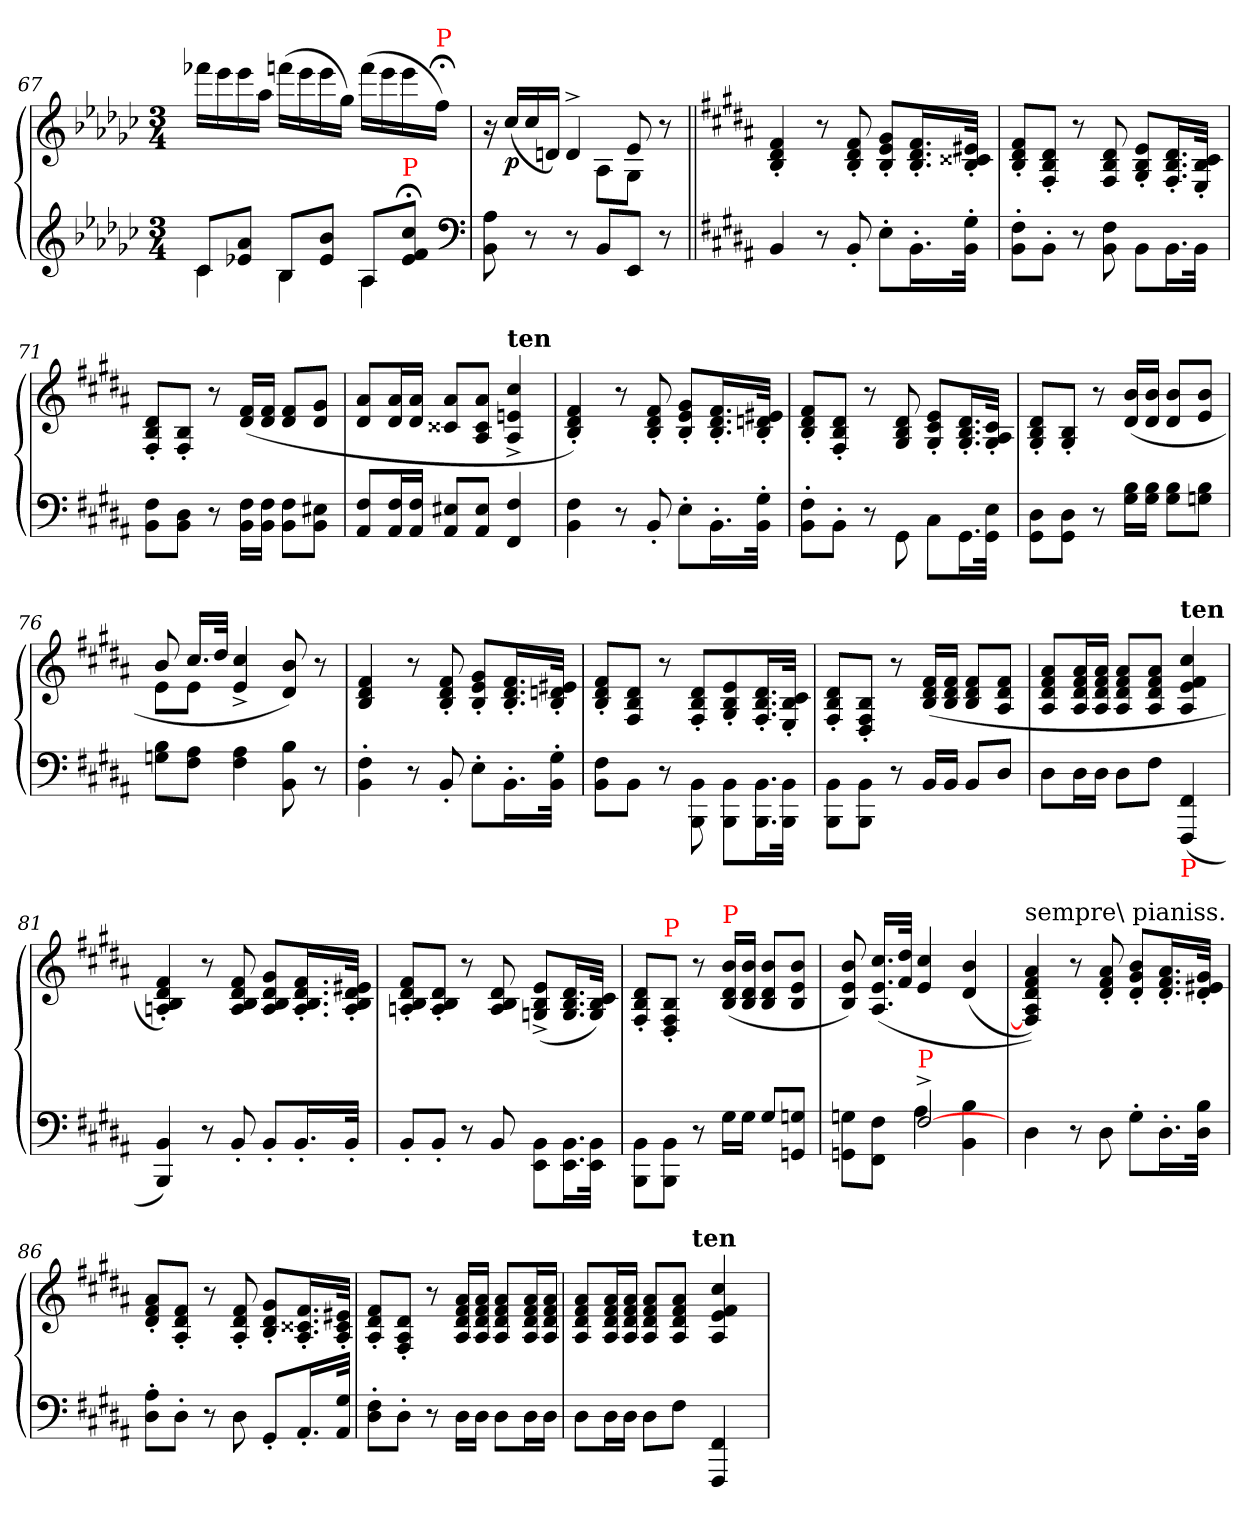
**kern	**kern	**dynam
*part1	*part1	*part1
*staff2	*staff1	*staff1/2
*clefG2	*clefG2	*
*k[b-e-a-d-g-c-]	*k[b-e-a-d-g-c-]	*
*e-:	*e-:	*
*M3/4	*M3/4	*
=67	=67	=67
*^	*	*
8c-L	4c-	16fff-XLL	.
.	.	16eee-	.
8a- 8e-XJ	.	16eee-	.
.	.	16aa-JJ	.
8B-L	4B-	(>16fffnLL	.
.	.	16eee-	.
8b- 8e-J	.	16eee-	.
.	.	16gg-JJ)	.
8A-L	4A-	(>16fffLL	.
.	.	16eee-	.
!LO:TX:a:color=red:t=P	!	!	!
8cc-; 8f; 8e-;J	.	16eee-	.
!	!	!LO:TX:a:color=red:t=P	!
.	.	16ff;<JJ)	.
*v	*v	*	*
*clefF4	*	*
=68	=68	=68
*	*^	*
8A-\ 8BB-\	16r	4.ryy	.
!	!	!	!LO:DY:b
.	(<16cc-LL	.	p
8r	16cc-	.	.
.	16dnJJ)	.	.
8r	4d^<	.	.
8BB-L	.	8A-L	.
8EE-J	8e-	8G-J	.
8r	8r	8ryy	.
*	*v	*v	*
=69||	=69||	=69||
*k[f#c#g#d#a#]	*k[f#c#g#d#a#]	*
*	*^	*
!	!LO:TX:a:B:t=Meno mosso.	!	!
!	!LO:TX:b:t=sotto\ voce.	!	!
*	*v	*v	*
4BB	4f#' 4d#' 4B'	.
8r	8r	.
8BB'	8f#' 8d#' 8B'	.
8E'\L	8g#' 8e' 8B'L	.
16.BB'\L	16.f#' 16.d#' 16.B'L	.
32G#'\ 32BB'\JJk	32e#X' 32c##X' 32B'JJk	.
=70	=70	=70
8F#'<\ 8BB'<\L	8f#'> 8d#'> 8B'>L	.
8BB'<\J	8d#'>/ 8B'>/ 8F#'>/J	.
8r	8r	.
8F#\ 8BB\	8d#/ 8B/ 8F#/	.
8BB\L	8e'>/ 8B'>/ 8G#'>/L	.
16.BB\L	16.d#'>/ 16.B'>/ 16.F#'>/L	.
32BB\JJk	32c#'>/ 32B'>/ 32E'>/JJk	.
=71	=71	=71
8F#\ 8BB\L	8d#'>/ 8B'>/ 8F#'>/L	.
8D#\ 8BB\J	8B'>/ 8F#'>/J	.
8r	8r	.
16F# 16BBLL	(>16f# 16d#LL	.
16F# 16BBJJ	16f# 16d#JJ	.
8F#\ 8BB\L	8f# 8d#L	.
8E#X 8BBJ	8g# 8d#J	.
=72	=72	=72
8F# 8AA#L	8a# 8d#L	.
16F# 16AA#L	16a# 16d#L	.
16F# 16AA#JJ	16a# 16d#JJ	.
8E#X 8AA#L	8a# 8c##XL	.
8E# 8AA#J	8a# 8c## 8A#J	.
!	!LO:TX:a:B:t=ten	!
4F# 4FF#	4cc#^< 4en^< 4A#^<	.
=73	=73	=73
4F#\ 4BB\	4f#' 4d#' 4B')	.
8r	8r	.
8BB'	8f#' 8d#' 8B'	.
8E'\L	8g#' 8e' 8B'L	.
16.BB'\L	16.f#' 16.d#' 16.B'L	.
32G#'\ 32BB'\JJk	32e#X' 32dn' 32B'JJk	.
=74	=74	=74
8F#'>\ 8BB'>\L	8f#'> 8d#'> 8B'>L	.
8BB'<\J	8d#'>/ 8B'>/ 8F#'>/J	.
8r	8r	.
8GG#\	8d#/ 8B/ 8G#/	.
8C#\L	8e'>/ 8c#'>/ 8G#'>/L	.
16.GG#\L	16.d#'>/ 16.B'>/ 16.G#'>/L	.
32E\ 32GG#\JJk	32c#'>/ 32A#'>/ 32G#'>/JJk	.
=75	=75	=75
8D#\ 8GG#\L	8d#'</ 8B'</ 8G#'</L	.
8D#\ 8GG#\J	8B'</ 8G#'</J	.
8r	8r	.
16B 16G#LL	(>16b 16d#LL	.
16B 16G#JJ	16b 16d#JJ	.
8B 8G#L	8b 8d#L	.
8B 8GnJ	8b 8eJ	.
=76	=76	=76
*	*^	*
8B 8GnL	8b	8eL	.
8A# 8F#J	16.cc#LL	8eJ	.
.	32dd#JJk	.	.
4A# 4F#	4cc#^</ 4e^</	2ryy	.
8B\ 8BB\	8b/ 8d#/)	.	.
8r	8r	.	.
*	*v	*v	*
=77	=77	=77
4F#'>\ 4BB'>\	4f# 4d# 4B	.
8r	8r	.
8BB'	8f#' 8d#' 8B'	.
8E'\L	8g#' 8e' 8B'L	.
16.BB'\L	16.f#' 16.d#' 16.B'L	.
32G#'\ 32BB'\JJk	32e#X' 32dn' 32B'JJk	.
=78	=78	=78
8F#\ 8BB\L	8f#' 8d#' 8B'L	.
8BB\J	8d#/ 8B/ 8F#/J	.
8r	8r	.
8BB\ 8BBB\	8d#'>/ 8B'>/ 8F#'>/L	.
8BB\ 8BBB\L	8e'>/ 8B'>/ 8G#'>/	.
16.BB\ 16.BBB\L	16.d#'>/ 16.B'>/ 16.F#'>/L	.
32BB\ 32BBB\JJk	32c#'>/ 32B'>/ 32E'>/JJk	.
=79	=79	=79
8BB\ 8BBB\L	8d#'>/ 8B'>/ 8F#'>/L	.
8BB\ 8BBB\J	8B'>/ 8F#'>/ 8D#'>/J	.
8r	8r	.
16BB/LL	(>16f#/ 16d#/ 16B/LL	.
16BBJJ	16f#/ 16d#/ 16B/JJ	.
8BB/L	8f#/ 8d#/ 8B/L	.
8D#J	8f#/ 8d#/ 8A#/J	.
=80	=80	=80
8D#L	8a# 8f# 8d# 8A#L	.
16D#L	16a# 16f# 16d# 16A#L	.
16D#JJ	16a# 16f# 16d# 16A#JJ	.
8D#L	8a# 8f# 8d# 8A#L	.
8F#J	8a# 8f# 8d# 8A#J	.
!	!LO:TX:a:B:t=ten	!
!LO:TX:b:color=red:t=P	!	!
(<4FF# 4FFF#	4cc#/ 4f#/ 4e/ 4A#/	.
=81	=81	=81
4BB 4BBB)	4f#' 4d#' 4B' 4An')	.
8r	8r	.
8BB'	8f# 8d# 8B 8A	.
8BB'L	8g# 8d# 8B 8AL	.
16.BB'L	16.f#' 16.d#' 16.B' 16.A'L	.
32BB'JJk	32e#X' 32d#' 32B' 32A'JJk	.
=82	=82	=82
8BB'L	8f#' 8d#' 8B' 8An'L	.
8BB'J	8d#' 8B' 8A'J	.
8r	8r	.
8BB	8d# 8B 8A	.
8BB\ 8EE\L	(>8e^</ 8B^</ 8Gn^</L	.
16.BB\ 16.EE\L	16.d#/ 16.B/ 16.G/L	.
32BB\ 32EE\JJk	32c#/ 32B/ 32G/JJk)	.
=83	=83	=83
8BB\ 8BBB\L	8d#'>/ 8B'>/ 8F#'>/L	.
!	!LO:TX:a:color=red:t=P	!
8BB\ 8BBB\J	8B'>/ 8F#'>/ 8D#'>/J	.
8r	8r	.
!	!LO:TX:a:color=red:t=P	!
16G#\LL	(>16b 16d# 16BLL	.
16G#JJ	16b 16d# 16BJJ	.
8G#/L	8b 8d# 8BL	.
8Gn 8GGnJ	8b 8e 8BJ	.
=84	=84	=84
*^	*	*
4ryy	8Gn\ 8GGn\L	8b 8e 8B)	.
.	8F# 8FF#J	(>16.cc# 16.e 16.A#LL	.
.	.	32dd# 32f#JJk	.
!LO:TX:a:color=red:t=P	!	!	!
[2F#^>	4A#	4cc# 4e	.
.	4B 4BB	(<4b 4d#	.
=85	=85	=85	=85
!	!	!LO:TX:a:t=sempre\ pianiss.	!
*v	*v	*	*
4D#\	4a#/ 4f#/ 4d#/ 4A#/ 4F#]/))	.
8r	8r	.
8D#	8a#'/ 8f#'/ 8d#'/	.
8G#'\L	8b'/ 8g#'/ 8d#'/L	.
16.D#'L	16.a#' 16.f#' 16.d#'L	.
32B 32D#JJk	32g#' 32e#X' 32d#'JJk	.
=86	=86	=86
8A#'\ 8D#'\L	8a#' 8f#' 8d#'L	.
8D#'J	8f#' 8d#' 8A#'J	.
8r	8r	.
8D#	8f#' 8d#' 8A#'	.
8GG#'/L	8g#' 8d#' 8B'L	.
16.AA#'L	16.f#' 16.c##X' 16.A#'L	.
32G# 32AA#JJk	32e#X'/ 32c##'/ 32A#'/JJk	.
=87	=87	=87
8F#'>\ 8D#'>\L	8f#'/ 8d#'/ 8A#'/L	.
8D#'>J	8d#' 8A#' 8F#'J	.
8r	8r	.
16D#LL	16a# 16f# 16d# 16A#LL	.
16D#JJ	16a# 16f# 16d# 16A#JJ	.
8D#L	8a# 8f# 8d# 8A#L	.
16D#L	16a# 16f# 16d# 16A#L	.
16D#JJ	16a# 16f# 16d# 16A#JJ	.
=88	=88	=88
*	*^	*
8D#L	8a# 8f# 8d# 8A#L	4..ryy	.
16D#L	16a# 16f# 16d# 16A#L	.	.
16D#JJ	16a# 16f# 16d# 16A#JJ	.	.
8D#L	8a# 8f# 8d# 8A#L	.	.
8F#J	8a# 8f# 8d# 8A#J	.	.
!	!	!LO:TX:a:B:t=ten	!
.	.	4ryy	.
4FF# 4FFF#	4cc#/ 4f#/ 4e/ 4A#/	.	.
.	.	16ryy	.
*	*v	*v	*
=	=	=
*-	*-	*-
